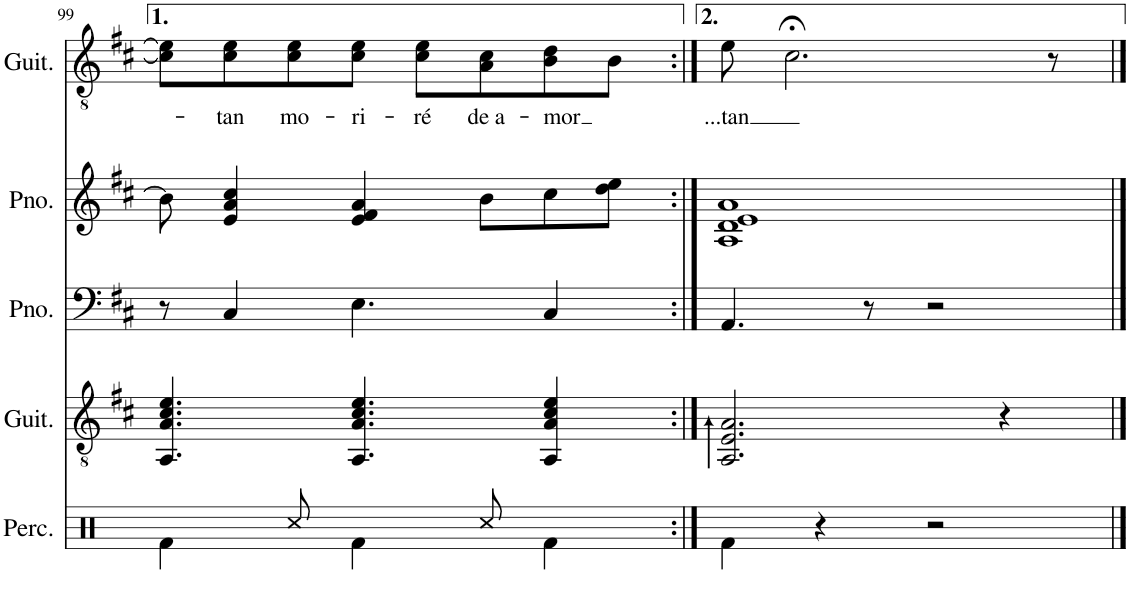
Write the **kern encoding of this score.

**kern	**kern	**kern	**kern	**kern	**text
*part5	*part4	*part3	*part2	*part1	*part1
*staff5	*staff4	*staff3	*staff2	*staff1	*staff1
*I"Set de percusión	*I"Guitarra acústica	*I"Piano	*I"Piano	*I"Guitarra clásica	*
*I'Perc.	*I'Guit.	*I'Pno.	*I'Pno.	*I'Guit.	*
!!LO:PB:g=z
*clefX	*clefGv2	*clefF4	*clefG2	*clefGv2	*
*k[]	*k[f#c#]	*k[f#c#]	*k[f#c#]	*k[f#c#]	*
*M4/4	*M4/4	*M4/4	*M4/4	*M4/4	*
=99	=99	=99	=99	=99	=99
4Rf\	4.AA/ 4.A/ 4.c#/ 4.e/	8r	8b\]	8c#\] 8e\]L	.
!	!	!	!	!	!LO:LY:b
.	.	4C#/	4e/ 4a/ 4cc#/	8c#\ 8e\	-tan
!	!	!	!	!	!LO:LY:b
8Rcc/	.	.	.	8c#\ 8e\	mo-
!	!	!	!	!	!LO:LY:b
4Rf\	4.AA/ 4.A/ 4.c#/ 4.e/	4.E\	4e/ 4f#/ 4a/	8c#\ 8e\J	-ri-
!	!	!	!	!	!LO:LY:b
.	.	.	.	8c#\ 8e\L	-ré
!	!	!	!	!	!LO:LY:b
8Rcc/	.	.	8b\L	8A\ 8c#\	de a-
!	!	!	!	!	!LO:LY:b
4Rf\	4AA/ 4A/ 4c#/ 4e/	4C#/	8cc#\	8B\ 8d\	-mor
.	.	.	8dd\ 8ee\J	8B\J	.
=100:|!	=100:|!	=100:|!	=100:|!	=100:|!	=100:|!
!	!	!	!	!	!LO:LY:b
4Rf\	2.AA/ 2.E/ 2.A/	4.AA/	1A 1d 1e 1a	8e\	...tan
.	.	.	.	2.c#;<\	.
4r	.	.	.	.	.
.	.	8r	.	.	.
2r	.	2r	.	.	.
.	4r	.	.	.	.
.	.	.	.	8r	.
==	==	==	==	==	==
*-	*-	*-	*-	*-	*-
